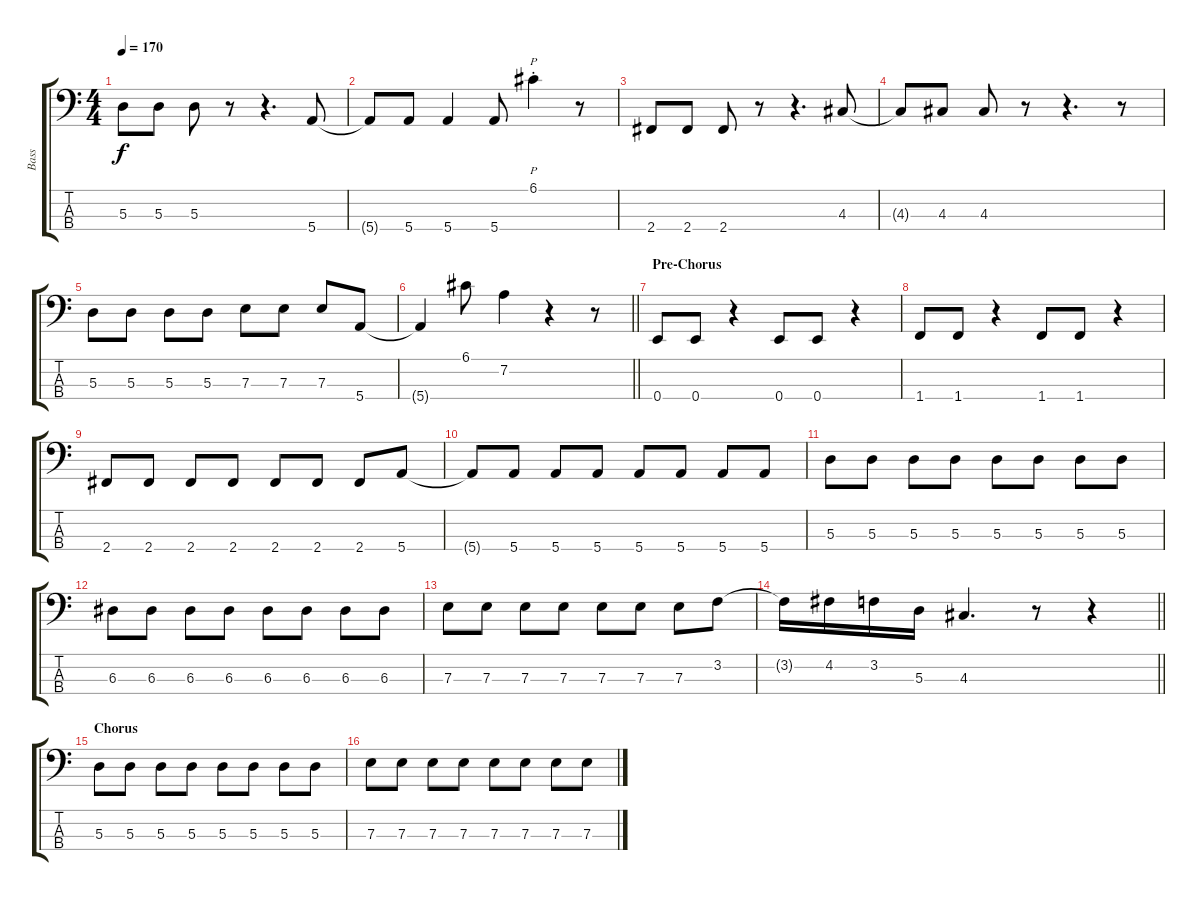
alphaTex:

\track ("Bass" "Bass") {instrument electricbassfinger}
\staff {score tabs}
\tuning (G2 D2 A1 E1) {hide}
\ts (4 4)
\tempo 170
\clef f4
\ks c
5.3.8{dy f} 5.3.8 5.3.8 r.8 r.4{d} 5.4.8 |
5.4{t}.8 5.4.8 5.4.4 5.4.8 6.1{st}.4{p} r.8 |
2.4.8 2.4.8 2.4.8 r.8 r.4{d} 4.3.8 |
4.3{t}.8 4.3.8 4.3.8 r.8 r.4{d} r.8 |
5.3.8 5.3.8 5.3.8 5.3.8 7.3.8 7.3.8 7.3.8 5.4.8 |
\barLineRight lightlight
5.4{t}.4 6.1.8 7.2.4 r.4 r.8 |
\section ("" "Pre-Chorus")
0.4.8 0.4.8 r.4 0.4.8 0.4.8 r.4 |
1.4.8 1.4.8 r.4 1.4.8 1.4.8 r.4 |
2.4.8 2.4.8 2.4.8 2.4.8 2.4.8 2.4.8 2.4.8 5.4.8 |
5.4{t}.8 5.4.8 5.4.8 5.4.8 5.4.8 5.4.8 5.4.8 5.4.8 |
5.3.8 5.3.8 5.3.8 5.3.8 5.3.8 5.3.8 5.3.8 5.3.8 |
6.3.8 6.3.8 6.3.8 6.3.8 6.3.8 6.3.8 6.3.8 6.3.8 |
7.3.8 7.3.8 7.3.8 7.3.8 7.3.8 7.3.8 7.3.8 3.2.8 |
\barLineRight lightlight
3.2{t}.16 4.2.16 3.2.16 5.3.16 4.3.4{d} r.8 r.4 |
\section ("" "Chorus")
5.3.8 5.3.8 5.3.8 5.3.8 5.3.8 5.3.8 5.3.8 5.3.8 |
7.3.8 7.3.8 7.3.8 7.3.8 7.3.8 7.3.8 7.3.8 7.3.8
